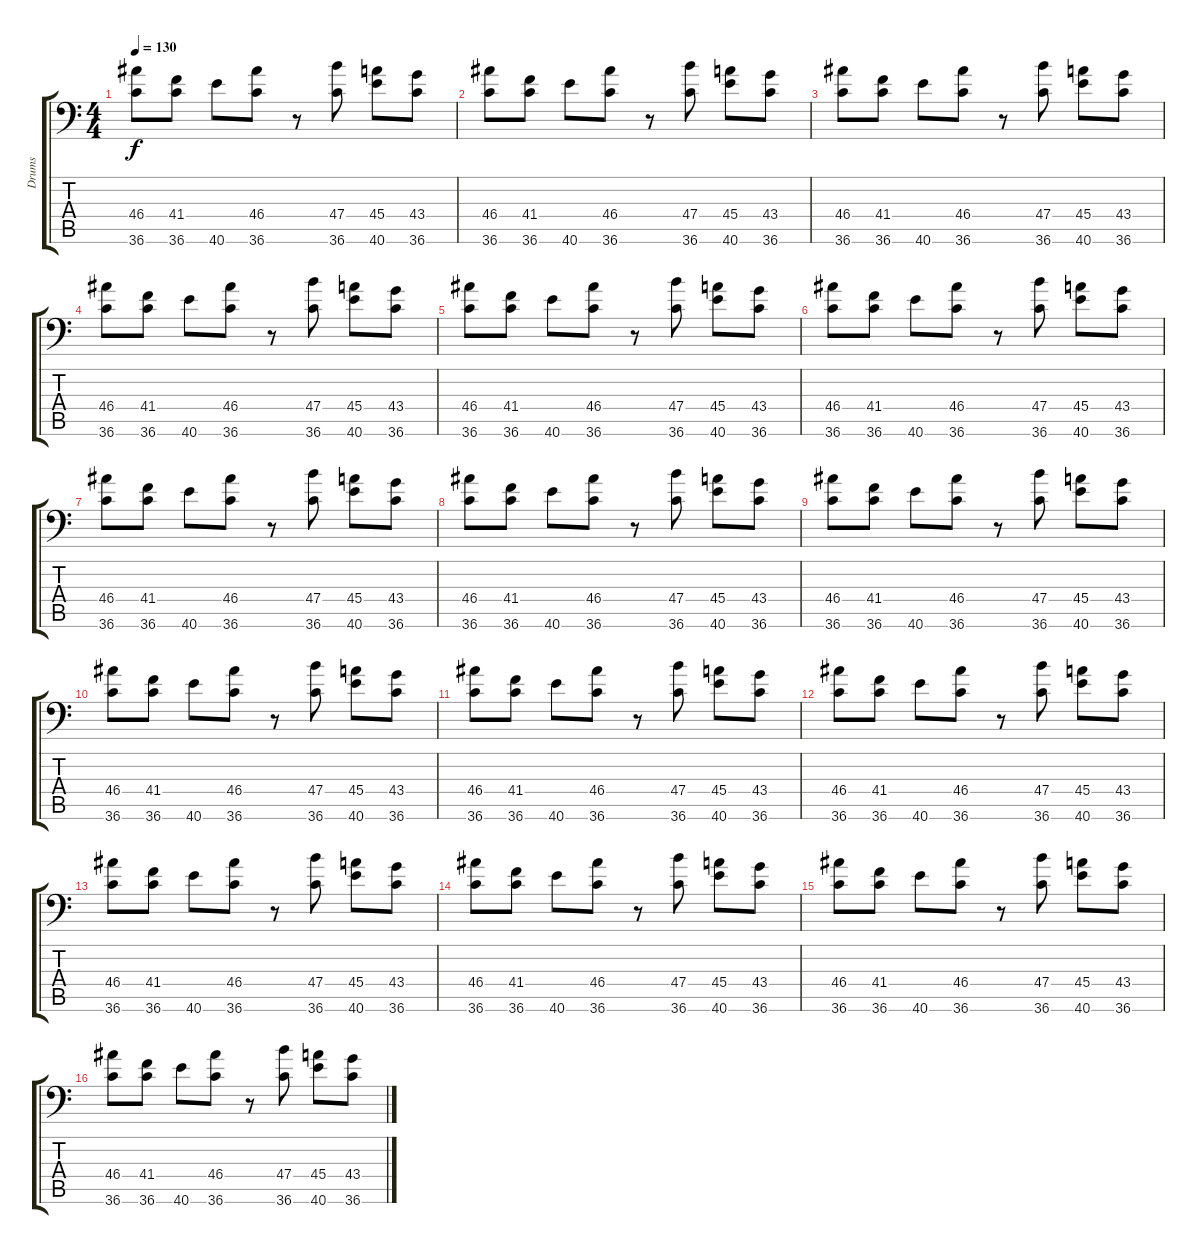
\track ("Drums " "Drums ") {instrument acousticgrandpiano}
\staff {score tabs}
\tuning (C-1 C-1 C-1 C-1 C-1 C-1) {hide}
\ts (4 4)
\tempo 130
\clef f4
\ks c
(46.4 36.6).8{dy f} (41.4 36.6).8 40.6.8 (46.4 36.6).8 r.8 (47.4 36.6).8 (45.4 40.6).8 (43.4 36.6).8 |
(46.4 36.6).8 (41.4 36.6).8 40.6.8 (46.4 36.6).8 r.8 (47.4 36.6).8 (45.4 40.6).8 (43.4 36.6).8 |
(46.4 36.6).8 (41.4 36.6).8 40.6.8 (46.4 36.6).8 r.8 (47.4 36.6).8 (45.4 40.6).8 (43.4 36.6).8 |
(46.4 36.6).8 (41.4 36.6).8 40.6.8 (46.4 36.6).8 r.8 (47.4 36.6).8 (45.4 40.6).8 (43.4 36.6).8 |
(46.4 36.6).8 (41.4 36.6).8 40.6.8 (46.4 36.6).8 r.8 (47.4 36.6).8 (45.4 40.6).8 (43.4 36.6).8 |
(46.4 36.6).8 (41.4 36.6).8 40.6.8 (46.4 36.6).8 r.8 (47.4 36.6).8 (45.4 40.6).8 (43.4 36.6).8 |
(46.4 36.6).8 (41.4 36.6).8 40.6.8 (46.4 36.6).8 r.8 (47.4 36.6).8 (45.4 40.6).8 (43.4 36.6).8 |
(46.4 36.6).8 (41.4 36.6).8 40.6.8 (46.4 36.6).8 r.8 (47.4 36.6).8 (45.4 40.6).8 (43.4 36.6).8 |
(46.4 36.6).8 (41.4 36.6).8 40.6.8 (46.4 36.6).8 r.8 (47.4 36.6).8 (45.4 40.6).8 (43.4 36.6).8 |
(46.4 36.6).8 (41.4 36.6).8 40.6.8 (46.4 36.6).8 r.8 (47.4 36.6).8 (45.4 40.6).8 (43.4 36.6).8 |
(46.4 36.6).8 (41.4 36.6).8 40.6.8 (46.4 36.6).8 r.8 (47.4 36.6).8 (45.4 40.6).8 (43.4 36.6).8 |
(46.4 36.6).8 (41.4 36.6).8 40.6.8 (46.4 36.6).8 r.8 (47.4 36.6).8 (45.4 40.6).8 (43.4 36.6).8 |
(46.4 36.6).8 (41.4 36.6).8 40.6.8 (46.4 36.6).8 r.8 (47.4 36.6).8 (45.4 40.6).8 (43.4 36.6).8 |
(46.4 36.6).8 (41.4 36.6).8 40.6.8 (46.4 36.6).8 r.8 (47.4 36.6).8 (45.4 40.6).8 (43.4 36.6).8 |
(46.4 36.6).8 (41.4 36.6).8 40.6.8 (46.4 36.6).8 r.8 (47.4 36.6).8 (45.4 40.6).8 (43.4 36.6).8 |
(46.4 36.6).8 (41.4 36.6).8 40.6.8 (46.4 36.6).8 r.8 (47.4 36.6).8 (45.4 40.6).8 (43.4 36.6).8
